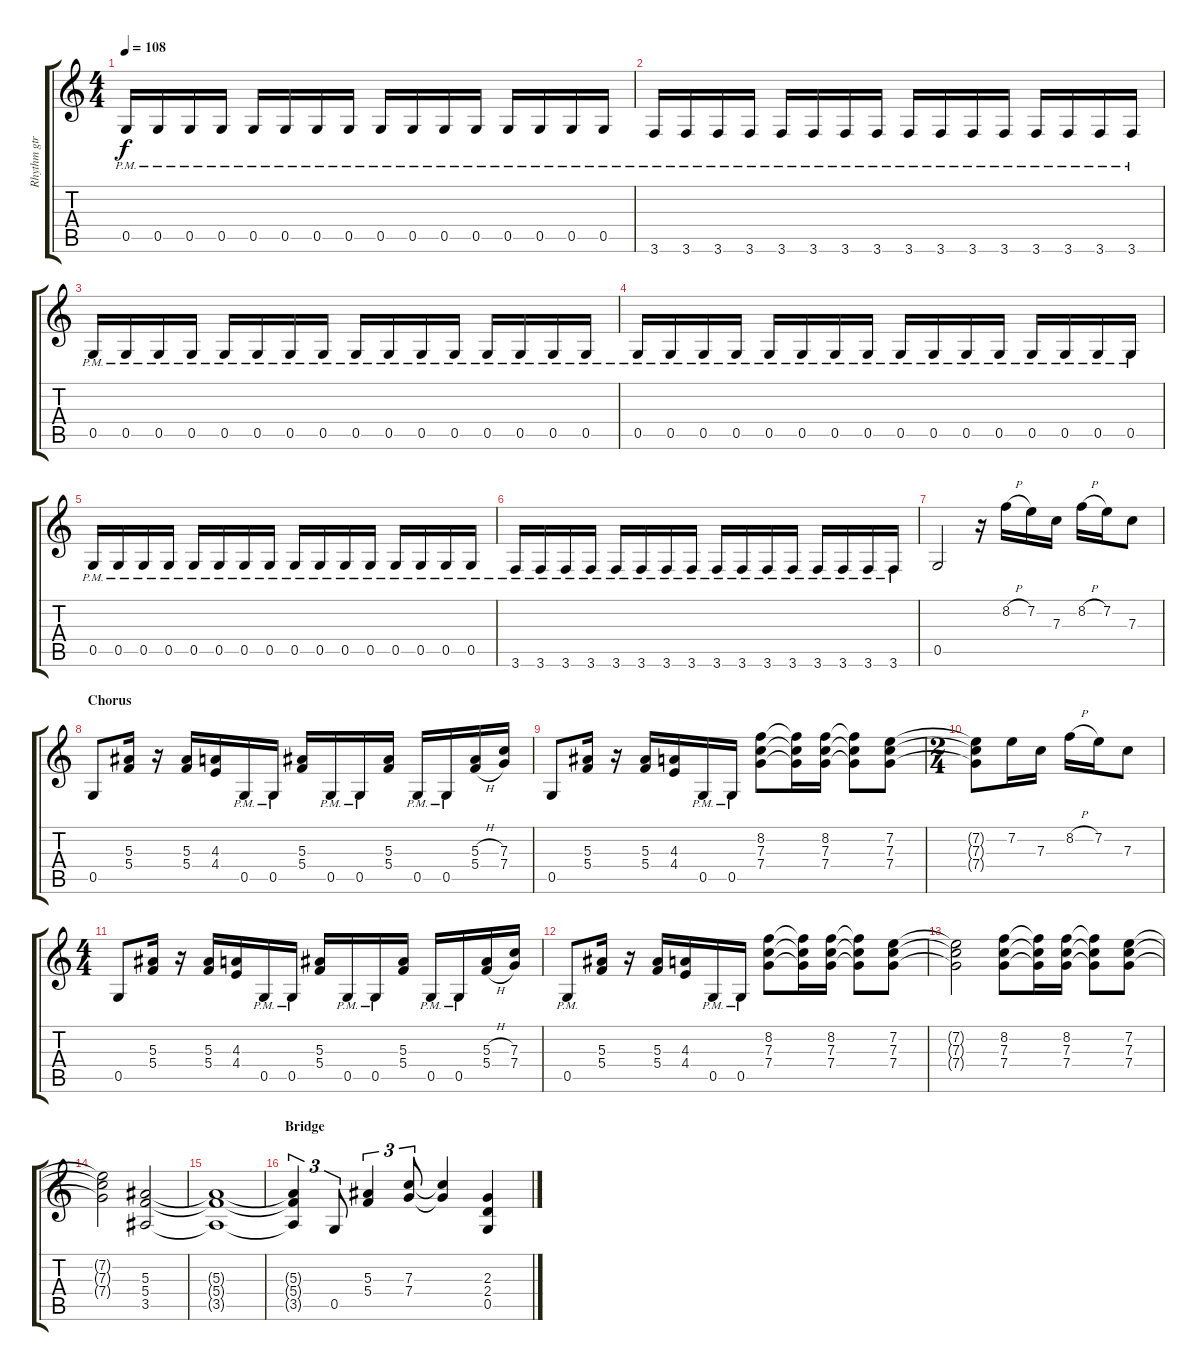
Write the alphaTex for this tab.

\track ("Rhythm gtr" "Rhythm gtr") {instrument overdrivenguitar}
\staff {score tabs}
\tuning (D4 A3 F3 C3 G2 D2) {hide}
\ts (4 4)
\tempo 108
\clef g2
\ks c
0.5{pm}.16{dy f} 0.5{pm}.16 0.5{pm}.16 0.5{pm}.16 0.5{pm}.16 0.5{pm}.16 0.5{pm}.16 0.5{pm}.16 0.5{pm}.16 0.5{pm}.16 0.5{pm}.16 0.5{pm}.16 0.5{pm}.16 0.5{pm}.16 0.5{pm}.16 0.5{pm}.16 |
3.6{pm}.16 3.6{pm}.16 3.6{pm}.16 3.6{pm}.16 3.6{pm}.16 3.6{pm}.16 3.6{pm}.16 3.6{pm}.16 3.6{pm}.16 3.6{pm}.16 3.6{pm}.16 3.6{pm}.16 3.6{pm}.16 3.6{pm}.16 3.6{pm}.16 3.6{pm}.16 |
0.5{pm}.16 0.5{pm}.16 0.5{pm}.16 0.5{pm}.16 0.5{pm}.16 0.5{pm}.16 0.5{pm}.16 0.5{pm}.16 0.5{pm}.16 0.5{pm}.16 0.5{pm}.16 0.5{pm}.16 0.5{pm}.16 0.5{pm}.16 0.5{pm}.16 0.5{pm}.16 |
0.5{pm}.16 0.5{pm}.16 0.5{pm}.16 0.5{pm}.16 0.5{pm}.16 0.5{pm}.16 0.5{pm}.16 0.5{pm}.16 0.5{pm}.16 0.5{pm}.16 0.5{pm}.16 0.5{pm}.16 0.5{pm}.16 0.5{pm}.16 0.5{pm}.16 0.5{pm}.16 |
0.5{pm}.16 0.5{pm}.16 0.5{pm}.16 0.5{pm}.16 0.5{pm}.16 0.5{pm}.16 0.5{pm}.16 0.5{pm}.16 0.5{pm}.16 0.5{pm}.16 0.5{pm}.16 0.5{pm}.16 0.5{pm}.16 0.5{pm}.16 0.5{pm}.16 0.5{pm}.16 |
3.6{pm}.16 3.6{pm}.16 3.6{pm}.16 3.6{pm}.16 3.6{pm}.16 3.6{pm}.16 3.6{pm}.16 3.6{pm}.16 3.6{pm}.16 3.6{pm}.16 3.6{pm}.16 3.6{pm}.16 3.6{pm}.16 3.6{pm}.16 3.6{pm}.16 3.6{pm}.16 |
0.5.2 r.16 8.2{h}.16 7.2.16 7.3.16 8.2{h}.16 7.2.16 7.3.8 |
\section ("" "Chorus")
0.5.8 (5.3 5.4).16 r.16 (5.3 5.4).16 (4.3 4.4).16 0.5{pm}.16 0.5{pm}.16 (5.3 5.4).16 0.5{pm}.16 0.5{pm}.16 (5.3 5.4).16 0.5{pm}.16 0.5{pm}.16 (5.3{h} 5.4{h}).16 (7.3 7.4).16 |
0.5.8 (5.3 5.4).16 r.16 (5.3 5.4).16 (4.3 4.4).16 0.5{pm}.16 0.5{pm}.16 (8.2 7.3 7.4).8 (8.2{t} 7.3{t} 7.4{t}).16 (8.2 7.3 7.4).16 (8.2{t} 7.3{t} 7.4{t}).8 (7.2 7.3 7.4).8 |
\ts (2 4)
(7.2{t} 7.3{t} 7.4{t}).8 7.2.16 7.3.16 8.2{h}.16 7.2.16 7.3.8 |
\ts (4 4)
0.5.8 (5.3 5.4).16 r.16 (5.3 5.4).16 (4.3 4.4).16 0.5{pm}.16 0.5{pm}.16 (5.3 5.4).16 0.5{pm}.16 0.5{pm}.16 (5.3 5.4).16 0.5{pm}.16 0.5{pm}.16 (5.3{h} 5.4{h}).16 (7.3 7.4).16 |
0.5{pm}.8 (5.3 5.4).16 r.16 (5.3 5.4).16 (4.3 4.4).16 0.5{pm}.16 0.5{pm}.16 (8.2 7.3 7.4).8 (8.2{t} 7.3{t} 7.4{t}).16 (8.2 7.3 7.4).16 (8.2{t} 7.3{t} 7.4{t}).8 (7.2 7.3 7.4).8 |
(7.2{t} 7.3{t} 7.4{t}).2 (8.2 7.3 7.4).8 (8.2{t} 7.3{t} 7.4{t}).16 (8.2 7.3 7.4).16 (8.2{t} 7.3{t} 7.4{t}).8 (7.2 7.3 7.4).8 |
(7.2{t} 7.3{t} 7.4{t}).2 (5.3 5.4 3.5).2 |
(5.3{t} 5.4{t} 3.5{t}).1 |
\section ("" "Bridge")
(5.3{t} 5.4{t} 3.5{t}).4{tu (3 2)} 0.5.8{tu (3 2)} (5.3 5.4).4{tu (3 2)} (7.3 7.4).8{tu (3 2)} (7.3{t} 7.4{t}).4 (2.3 2.4 0.5).4
